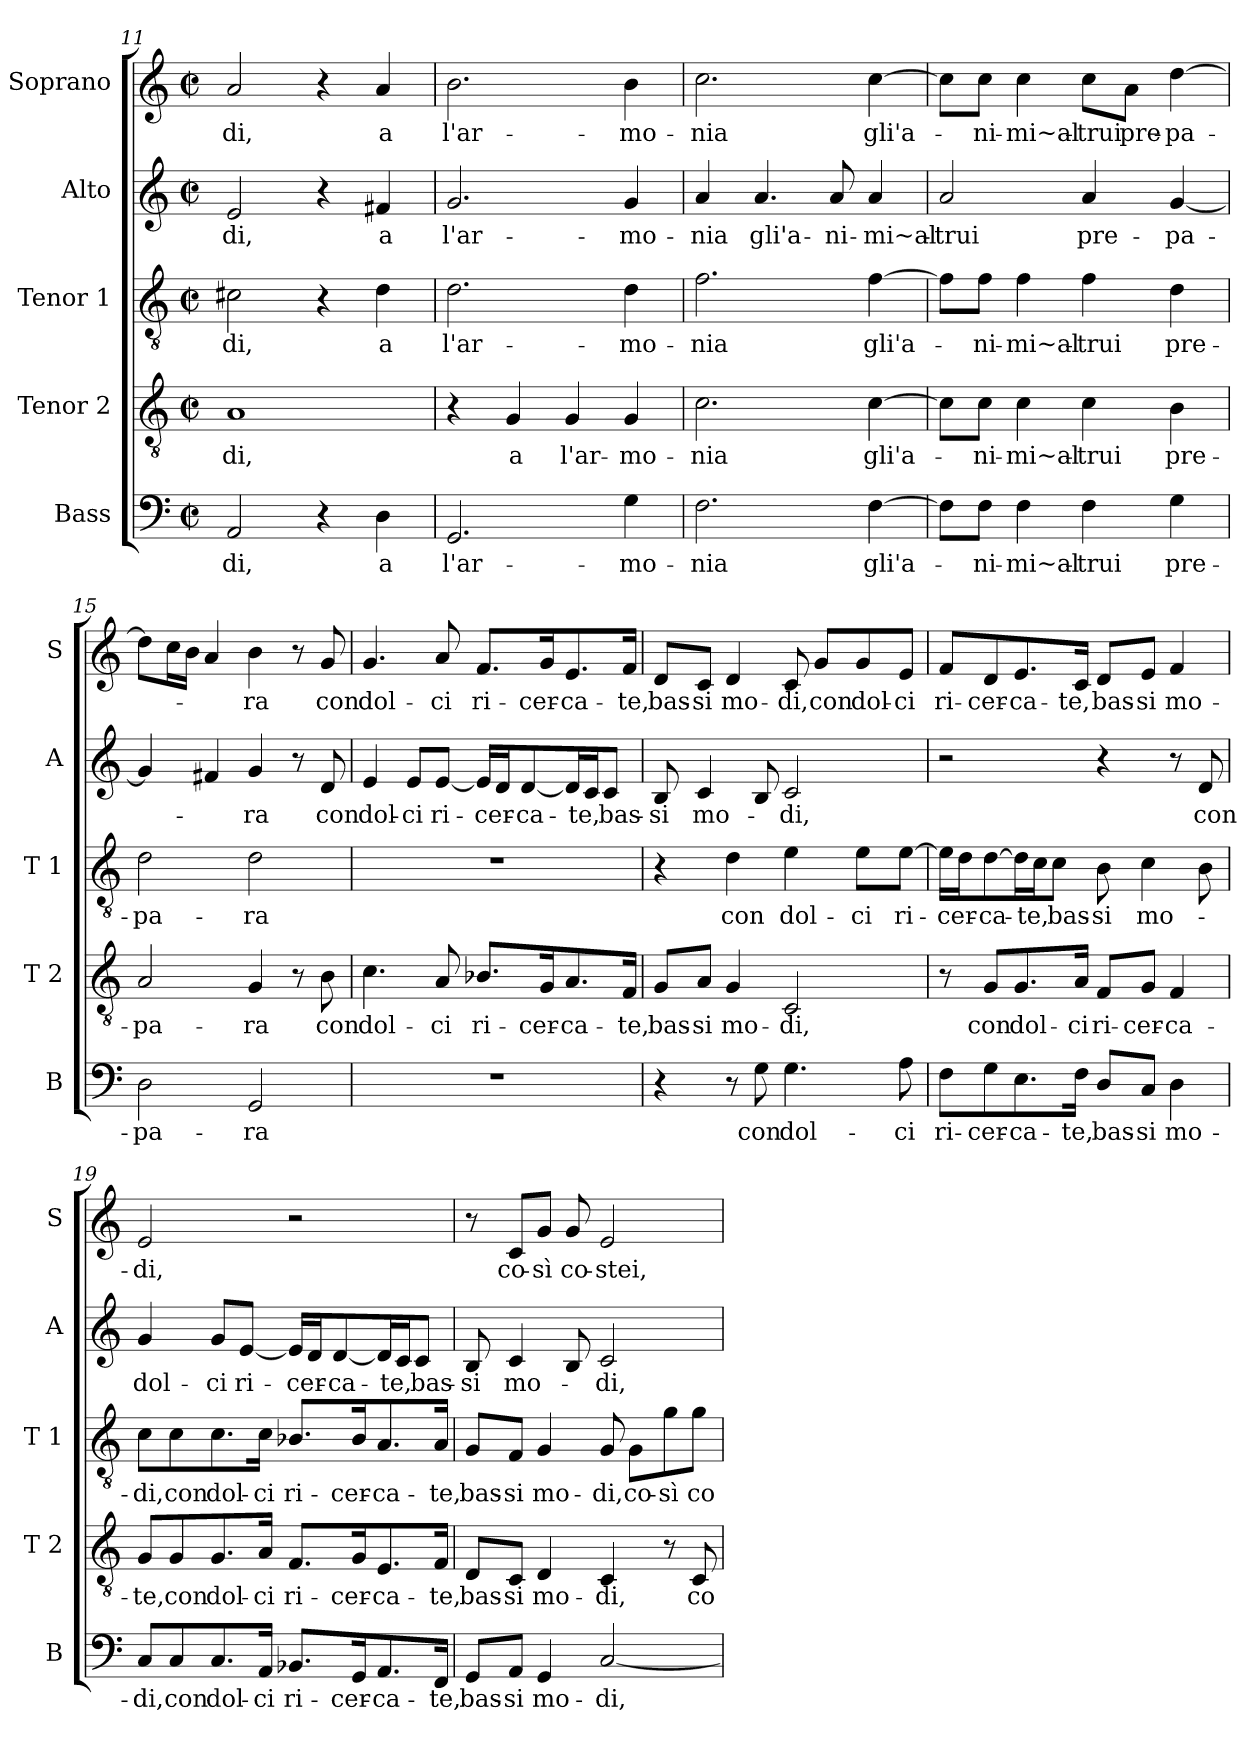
**kern	**text	**kern	**text	**kern	**text	**kern	**text	**kern	**text
*part5	*part5	*part4	*part4	*part3	*part3	*part2	*part2	*part1	*part1
*staff5	*staff5	*staff4	*staff4	*staff3	*staff3	*staff2	*staff2	*staff1	*staff1
*I"Bass	*	*I"Tenor 2	*	*I"Tenor 1	*	*I"Alto	*	*I"Soprano	*
*I'B	*	*I'T 2	*	*I'T 1	*	*I'A	*	*I'S	*
*clefF4	*	*clefGv2	*	*clefGv2	*	*clefG2	*	*clefG2	*
*k[]	*	*k[]	*	*k[]	*	*k[]	*	*k[]	*
*C:	*	*C:	*	*C:	*	*C:	*	*C:	*
*M2/2	*	*M2/2	*	*M2/2	*	*M2/2	*	*M2/2	*
*met(c|)	*	*met(c|)	*	*met(c|)	*	*met(c|)	*	*met(c|)	*
=11	=11	=11	=11	=11	=11	=11	=11	=11	=11
2AA/	-di,	1A	-di,	2c#X\	-di,	2e/	-di,	2a/	-di,
4r	.	.	.	4r	.	4r	.	4r	.
4D\	a	.	.	4d\	a	4f#X/	a	4a/	a
=12	=12	=12	=12	=12	=12	=12	=12	=12	=12
2.GG/	l'ar-	4r	.	2.d\	l'ar-	2.g/	l'ar-	2.b\	l'ar-
.	.	4G/	a	.	.	.	.	.	.
.	.	4G/	l'ar-	.	.	.	.	.	.
4G\	-mo-	4G/	-mo-	4d\	-mo-	4g/	-mo-	4b\	-mo-
=13	=13	=13	=13	=13	=13	=13	=13	=13	=13
2.F\	-nia	2.c\	-nia	2.f\	-nia	4a/	-nia	2.cc\	-nia
.	.	.	.	.	.	4.a/	gli'a-	.	.
.	.	.	.	.	.	8a/	-ni-	.	.
[4F\	gli'a-	[4c\	gli'a-	[4f\	gli'a-	4a/	-mi~al-	[4cc\	gli'a-
!!LO:LB:g=z
=14	=14	=14	=14	=14	=14	=14	=14	=14	=14
8F\L]	.	8c\L]	.	8f\L]	.	2a/	-trui	8cc\L]	.
8F\J	-ni-	8c\J	-ni-	8f\J	-ni-	.	.	8cc\J	-ni-
4F\	-mi~al-	4c\	-mi~al-	4f\	-mi~al-	.	.	4cc\	-mi~al-
4F\	-trui	4c\	-trui	4f\	-trui	4a/	pre-	8cc\L	-trui
.	.	.	.	.	.	.	.	8a\J	pre-
4G\	pre-	4B\	pre-	4d\	pre-	[4g/	-pa-	[4dd\	-pa-
=15	=15	=15	=15	=15	=15	=15	=15	=15	=15
2D\	-pa-	2A/	-pa-	2d\	-pa-	4g/]	.	8dd\L]	.
.	.	.	.	.	.	.	.	16cc\L	.
.	.	.	.	.	.	.	.	16b\JJ	.
.	.	.	.	.	.	4f#X/	.	4a/	.
2GG/	-ra	4G/	-ra	2d\	-ra	4g/	-ra	4b\	-ra
.	.	8r	.	.	.	8r	.	8r	.
.	.	8B\	con	.	.	8d/	con	8g/	con
=16	=16	=16	=16	=16	=16	=16	=16	=16	=16
1r	.	4.c\	dol-	1r	.	4e/	dol-	4.g/	dol-
.	.	.	.	.	.	8e/L	-ci	.	.
.	.	8A/	-ci	.	.	[8e/J	ri-	8a/	-ci
.	.	8.B-X/L	ri-	.	.	16e/LL]	.	8.f/L	ri-
.	.	.	.	.	.	16d/J	-cer-	.	.
.	.	.	.	.	.	[8d/	-ca-	.	.
.	.	16G/k	-cer-	.	.	.	.	16g/k	-cer-
.	.	8.A/	-ca-	.	.	16d/L]	.	8.e/	-ca-
.	.	.	.	.	.	16c/J	-te,	.	.
.	.	.	.	.	.	8c/J	bas-	.	.
.	.	16F/Jk	-te,	.	.	.	.	16f/Jk	-te,
!!LO:PB:g=z
=17	=17	=17	=17	=17	=17	=17	=17	=17	=17
4r	.	8G/L	bas-	4r	.	8B/	-si	8d/L	bas-
.	.	8A/J	-si	.	.	4c/	mo-	8c/J	-si
8r	.	4G/	mo-	4d\	con	.	.	4d/	mo-
8G\	con	.	.	.	.	8B/	.	.	.
4.G\	dol-	2C/	-di,	4e\	dol-	2c/	-di,	8c/	-di,
.	.	.	.	.	.	.	.	8g/L	con
.	.	.	.	8e\L	-ci	.	.	8g/	dol-
8A\	-ci	.	.	[8e\J	ri-	.	.	8e/J	-ci
=18	=18	=18	=18	=18	=18	=18	=18	=18	=18
8F\L	ri-	8r	.	16e\LL]	.	2r	.	8f/L	ri-
.	.	.	.	16d\J	-cer-	.	.	.	.
8G\	-cer-	8G/L	con	[8d\	-ca-	.	.	8d/	-cer-
8.E\	-ca-	8.G/	dol-	16d\L]	.	.	.	8.e/	-ca-
.	.	.	.	16c\J	-te,	.	.	.	.
.	.	.	.	8c\J	bas-	.	.	.	.
16F\Jk	-te,	16A/Jk	-ci	.	.	.	.	16c/Jk	-te,
8D/L	bas-	8F/L	ri-	8B\	-si	4r	.	8d/L	bas-
8C/J	-si	8G/J	-cer-	4c\	mo-	.	.	8e/J	-si
4D\	mo-	4F/	-ca-	.	.	8r	.	4f/	mo-
.	.	.	.	8B\	.	8d/	con	.	.
!!LO:LB:g=z
=19	=19	=19	=19	=19	=19	=19	=19	=19	=19
8C/L	-di,	8G/L	-te,	8c\L	-di,	4g/	dol-	2e/	-di,
8C/	con	8G/	con	8c\	con	.	.	.	.
8.C/	dol-	8.G/	dol-	8.c\	dol-	8g/L	-ci	.	.
.	.	.	.	.	.	[8e/J	ri-	.	.
16AA/Jk	-ci	16A/Jk	-ci	16c\Jk	-ci	.	.	.	.
8.BB-X/L	ri-	8.F/L	ri-	8.B-X/L	ri-	16e/LL]	.	2r	.
.	.	.	.	.	.	16d/J	-cer-	.	.
.	.	.	.	.	.	[8d/	-ca-	.	.
16GG/k	-cer-	16G/k	-cer-	16B-/k	-cer-	.	.	.	.
8.AA/	-ca-	8.E/	-ca-	8.A/	-ca-	16d/L]	.	.	.
.	.	.	.	.	.	16c/J	-te,	.	.
.	.	.	.	.	.	8c/J	bas-	.	.
16FF/Jk	-te,	16F/Jk	-te,	16A/Jk	-te,	.	.	.	.
=20	=20	=20	=20	=20	=20	=20	=20	=20	=20
8GG/L	bas-	8D/L	bas-	8G/L	bas-	8B/	-si	8r	.
8AA/J	-si	8C/J	-si	8F/J	-si	4c/	mo-	8c/L	co-
4GG/	mo-	4D/	mo-	4G/	mo-	.	.	8g/J	-sì
.	.	.	.	.	.	8B/	.	8g/	co-
[2C/	-di,	4C/	-di,	8G/	-di,	2c/	-di,	2e/	-stei,
.	.	.	.	8G\L	co-	.	.	.	.
.	.	8r	.	8g\	-sì	.	.	.	.
.	.	8C/	co-	8g\J	co-	.	.	.	.
=	=	=	=	=	=	=	=	=	=
*-	*-	*-	*-	*-	*-	*-	*-	*-	*-
